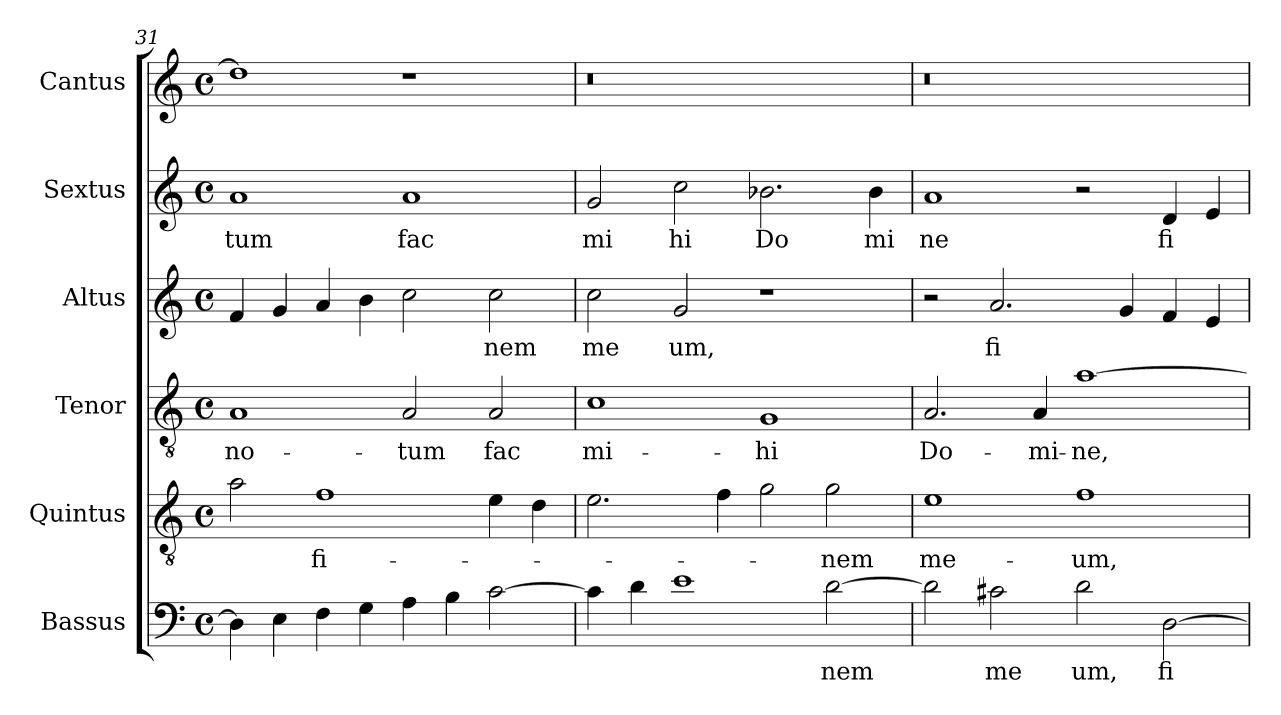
**kern	**text	**kern	**text	**kern	**text	**kern	**text	**kern	**text	**kern
*part6	*part6	*part5	*part5	*part4	*part4	*part3	*part3	*part2	*part2	*part1
*staff6	*staff6	*staff5	*staff5	*staff4	*staff4	*staff3	*staff3	*staff2	*staff2	*staff1
*I"Bassus	*	*I"Quintus	*	*I"Tenor	*	*I"Altus	*	*I"Sextus	*	*I"Cantus
!!LO:PB:g=z
*clefF4	*	*clefGv2	*	*clefGv2	*	*clefG2	*	*clefG2	*	*clefG2
*M4/4	*	*M4/4	*	*M4/4	*	*M4/4	*	*M4/4	*	*M4/4
*met(c)	*	*met(c)	*	*met(c)	*	*met(c)	*	*met(c)	*	*met(c)
=31	=31	=31	=31	=31	=31	=31	=31	=31	=31	=31
!	!	!	!	!	!LO:LY:b:cj	!	!	!	!LO:LY:b:cj	!
4D\]	.	2a\	.	1A	no-	4f/	.	1a	tum	1dd]
4E\	.	.	.	.	.	4g/	.	.	.	.
!	!	!	!LO:LY:b:cj	!	!	!	!	!	!	!
4F\	.	1f	fi-	.	.	4a/	.	.	.	.
4G\	.	.	.	.	.	4b\	.	.	.	.
!	!	!	!	!	!LO:LY:b:cj	!	!	!	!LO:LY:b:cj	!
4A\	.	.	.	2A/	-tum	2cc\	.	1a	fac	1r
4B\	.	.	.	.	.	.	.	.	.	.
!	!	!	!	!	!LO:LY:b:cj	!	!LO:LY:b:cj	!	!	!
[>2c\	.	4e\	.	2A/	fac	2cc\	-nem	.	.	.
.	.	4d\	.	.	.	.	.	.	.	.
=32	=32	=32	=32	=32	=32	=32	=32	=32	=32	=32
!	!	!	!	!	!LO:LY:b:cj	!	!LO:LY:b:cj	!	!LO:LY:b:cj	!
4c\]	.	2.e\	.	1c	mi-	2cc\	me	2g/	mi	0r
4d\	.	.	.	.	.	.	.	.	.	.
!	!	!	!	!	!	!	!LO:LY:b:cj	!	!LO:LY:b:cj	!
1e	.	.	.	.	.	2g/	um,	2cc\	hi	.
.	.	4f\	.	.	.	.	.	.	.	.
!	!	!	!	!	!LO:LY:b:cj	!	!	!	!LO:LY:b:cj	!
.	.	2g\	.	1G	-hi	1r	.	2.b-X\	Do	.
!	!LO:LY:b	!	!LO:LY:b:cj	!	!	!	!	!	!	!
[>2d\	nem	2g\	-nem	.	.	.	.	.	.	.
!	!	!	!	!	!	!	!	!	!LO:LY:b:cj	!
.	.	.	.	.	.	.	.	4b-\	mi	.
=33	=33	=33	=33	=33	=33	=33	=33	=33	=33	=33
!	!	!	!LO:LY:b:cj	!	!LO:LY:b:cj	!	!	!	!LO:LY:b:cj	!
2d\]	.	1e	me-	2.A/	Do-	2r	.	1a	ne	0r
!	!LO:LY:b:cj	!	!	!	!	!	!LO:LY:b:cj	!	!	!
2c#X\	me	.	.	.	.	2.a/	fi	.	.	.
!	!	!	!	!	!LO:LY:b:cj	!	!	!	!	!
.	.	.	.	4A/	-mi-	.	.	.	.	.
!	!LO:LY:b:cj	!	!LO:LY:b:cj	!	!LO:LY:b:cj	!	!	!	!	!
2d\	um,	1f	-um,	[>1a	-ne,	.	.	2r	.	.
.	.	.	.	.	.	4g/	.	.	.	.
!	!LO:LY:b:cj	!	!	!	!	!	!	!	!LO:LY:b:cj	!
[>2D\	fi	.	.	.	.	4f/	.	4d/	fi	.
.	.	.	.	.	.	4e/	.	4e/	.	.
=	=	=	=	=	=	=	=	=	=	=
*-	*-	*-	*-	*-	*-	*-	*-	*-	*-	*-
